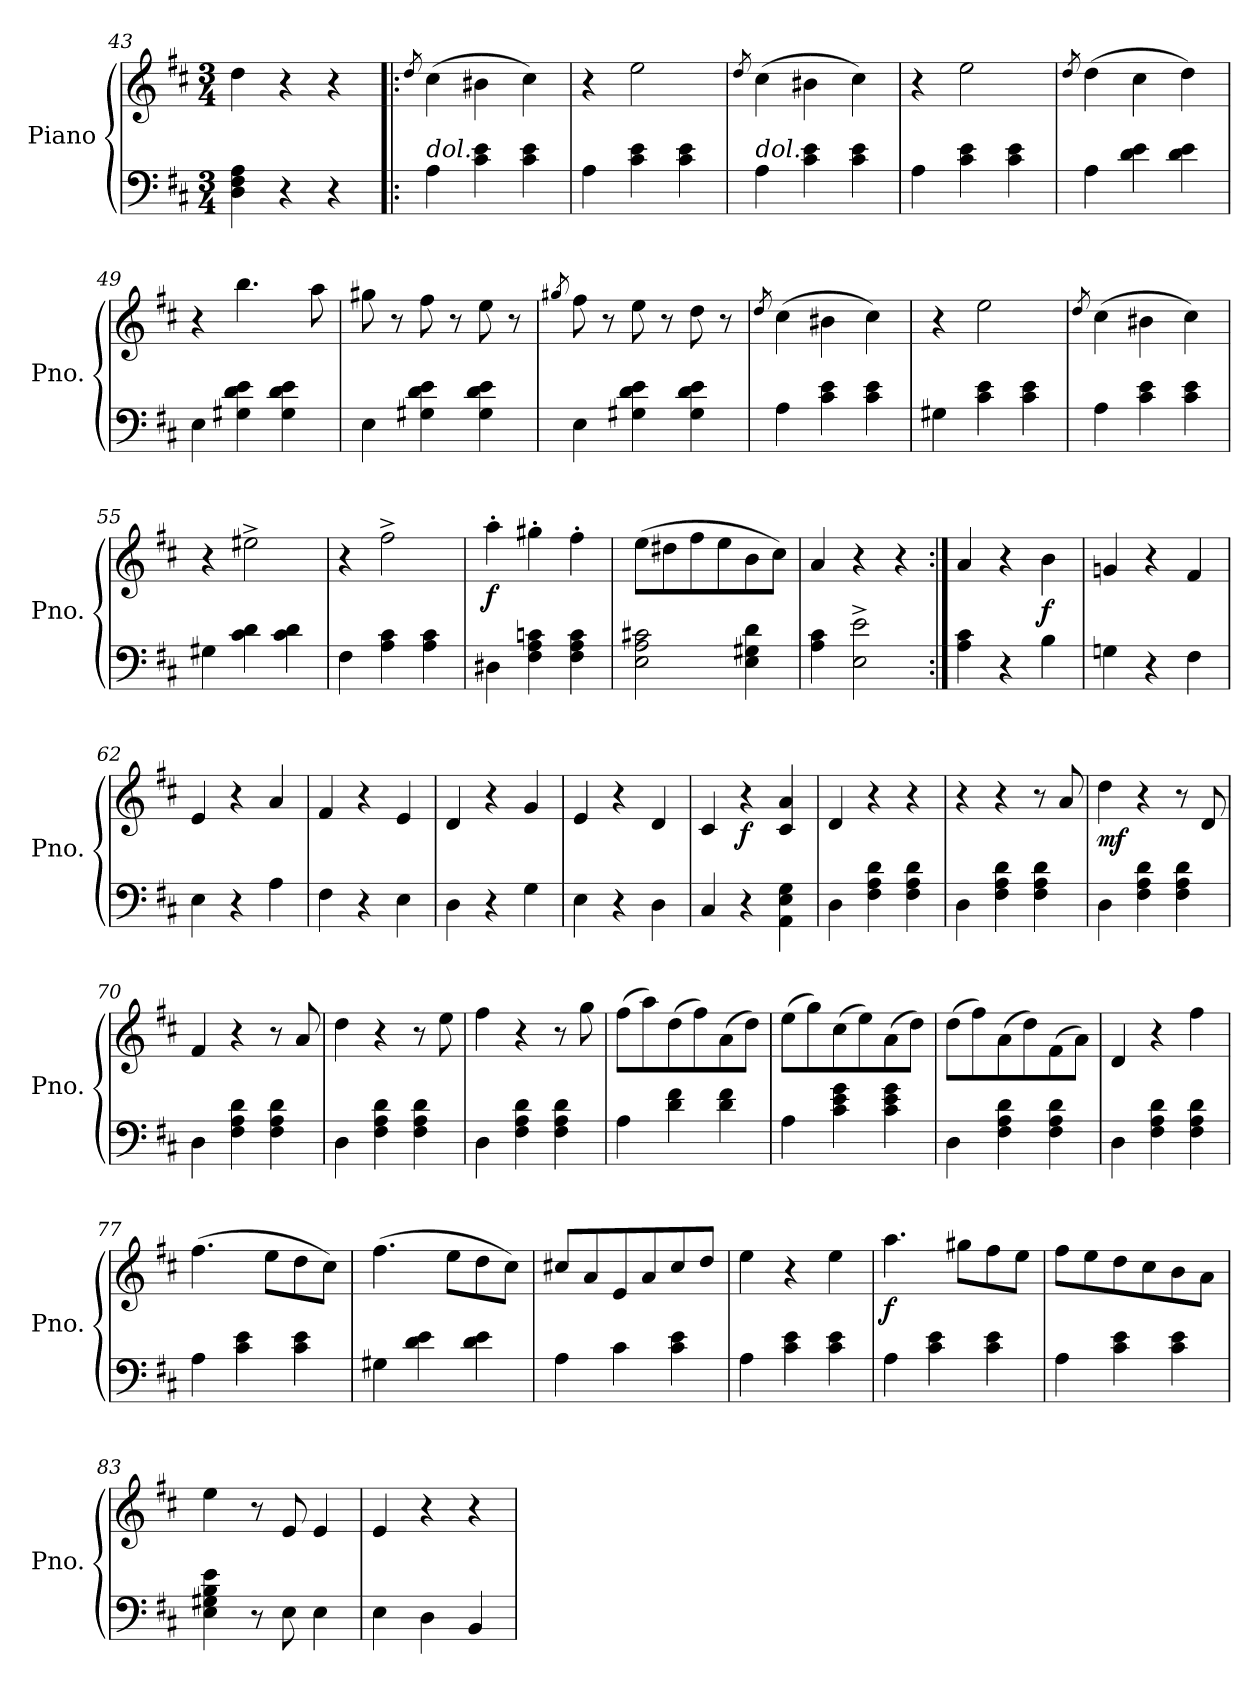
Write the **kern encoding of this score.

**kern	**kern	**dynam
*part1	*part1	*part1
*staff2	*staff1	*staff1/2
*I"Piano	*	*
*I'Pno.	*	*
*clefF4	*clefG2	*
*k[f#c#]	*k[f#c#]	*
*M3/4	*M3/4	*
=43	=43	=43
4D\ 4F#\ 4A\	4dd\	.
4r	4r	.
4r	4r	.
=44!|:	=44!|:	=44!|:
.	8qdd/	.
!LO:TX:a:i:t=dol.	!	!
4A\	(>4cc#\	.
4c#\ 4e\	4b#X\	.
4c#\ 4e\	4cc#\)	.
=45	=45	=45
4A\	4r	.
4c#\ 4e\	2ee\	.
4c#\ 4e\	.	.
=46	=46	=46
.	8qdd/	.
!LO:TX:a:i:t=dol.	!	!
4A\	(>4cc#\	.
4c#\ 4e\	4b#X\	.
4c#\ 4e\	4cc#\)	.
=47	=47	=47
4A\	4r	.
4c#\ 4e\	2ee\	.
4c#\ 4e\	.	.
=48	=48	=48
.	8qdd/	.
4A\	(>4dd\	.
4d\ 4e\	4cc#\	.
4d\ 4e\	4dd\)	.
=49	=49	=49
4E\	4r	.
4G#X\ 4d\ 4e\	4.bb\	.
4G#\ 4d\ 4e\	.	.
.	8aa\	.
!!LO:LB:g=z
=50	=50	=50
4E\	8gg#X\	.
.	8r	.
4G#X\ 4d\ 4e\	8ff#\	.
.	8r	.
4G#\ 4d\ 4e\	8ee\	.
.	8r	.
=51	=51	=51
.	8qgg#X/	.
4E\	8ff#\	.
.	8r	.
4G#X\ 4d\ 4e\	8ee\	.
.	8r	.
4G#\ 4d\ 4e\	8dd\	.
.	8r	.
=52	=52	=52
.	8qdd/	.
4A\	(>4cc#\	.
4c#\ 4e\	4b#X\	.
4c#\ 4e\	4cc#\)	.
=53	=53	=53
4G#X\	4r	.
4c#\ 4e\	2ee\	.
4c#\ 4e\	.	.
=54	=54	=54
.	8qdd/	.
4A\	(>4cc#\	.
4c#\ 4e\	4b#X\	.
4c#\ 4e\	4cc#\)	.
=55	=55	=55
4G#X\	4r	.
4c#\ 4d\	2ee#X^\	.
4c#\ 4d\	.	.
=56	=56	=56
4F#\	4r	.
4A\ 4c#\	2ff#^\	.
4A\ 4c#\	.	.
=57	=57	=57
!	!	!LO:DY:b
4D#X\	4aa'\	f
4F#\ 4A\ 4cn\	4gg#X'\	.
4F#\ 4A\ 4c\	4ff#'\	.
!!LO:PB:g=z
=58	=58	=58
2E\ 2A\ 2c#X\	(>8ee\L	.
.	8dd#X\	.
.	8ff#\	.
.	8ee\	.
4E\ 4G#X\ 4d\	8b\	.
.	8cc#\J)	.
=59	=59	=59
4A\ 4c#\	4a/	.
2E\^ 2e\^	4r	.
.	4r	.
=60:|!	=60:|!	=60:|!
4A\ 4c#\	4a/	.
4r	4r	.
!	!	!LO:DY:b
4B\	4b\	f
=61	=61	=61
4Gn\	4gn/	.
4r	4r	.
4F#\	4f#/	.
=62	=62	=62
4E\	4e/	.
4r	4r	.
4A\	4a/	.
=63	=63	=63
4F#\	4f#/	.
4r	4r	.
4E\	4e/	.
=64	=64	=64
4D\	4d/	.
4r	4r	.
4G\	4g/	.
=65	=65	=65
4E\	4e/	.
4r	4r	.
4D\	4d/	.
=66	=66	=66
4C#/	4c#/	.
!	!	!LO:DY:b
4r	4r	f
4AA\ 4E\ 4G\	4c#/ 4a/	.
=67	=67	=67
4D\	4d/	.
4F#\ 4A\ 4d\	4r	.
4F#\ 4A\ 4d\	4r	.
=68	=68	=68
4D\	4r	.
4F#\ 4A\ 4d\	4r	.
4F#\ 4A\ 4d\	8r	.
.	8a/	.
!!LO:LB:g=z
=69	=69	=69
!	!	!LO:DY:b
4D\	4dd\	mf
4F#\ 4A\ 4d\	4r	.
4F#\ 4A\ 4d\	8r	.
.	8d/	.
=70	=70	=70
4D\	4f#/	.
4F#\ 4A\ 4d\	4r	.
4F#\ 4A\ 4d\	8r	.
.	8a/	.
=71	=71	=71
4D\	4dd\	.
4F#\ 4A\ 4d\	4r	.
4F#\ 4A\ 4d\	8r	.
.	8ee\	.
=72	=72	=72
4D\	4ff#\	.
4F#\ 4A\ 4d\	4r	.
4F#\ 4A\ 4d\	8r	.
.	8gg\	.
=73	=73	=73
4A\	(>8ff#\L	.
.	8aa\)	.
4d\ 4f#\	(>8dd\	.
.	8ff#\)	.
4d\ 4f#\	(>8a\	.
.	8dd\J)	.
=74	=74	=74
4A\	(>8ee\L	.
.	8gg\)	.
4c#\ 4e\ 4g\	(>8cc#\	.
.	8ee\)	.
4c#\ 4e\ 4g\	(>8a\	.
.	8dd\J)	.
=75	=75	=75
4D\	(>8dd\L	.
.	8ff#\)	.
4F#\ 4A\ 4d\	(>8a\	.
.	8dd\)	.
4F#\ 4A\ 4d\	(>8f#\	.
.	8a\J)	.
=76	=76	=76
4D\	4d/	.
4F#\ 4A\ 4d\	4r	.
4F#\ 4A\ 4d\	4ff#\	.
=77	=77	=77
4A\	(>4.ff#\	.
4c#\ 4e\	.	.
.	8ee\L	.
4c#\ 4e\	8dd\	.
.	8cc#\J)	.
!!LO:LB:g=z
=78	=78	=78
4G#X\	(>4.ff#\	.
4d\ 4e\	.	.
.	8ee\L	.
4d\ 4e\	8dd\	.
.	8cc#\J)	.
=79	=79	=79
4A\	8cc#X/L	.
.	8a/	.
4c#\	8e/	.
.	8a/	.
4c#\ 4e\	8cc#/	.
.	8dd/J	.
=80	=80	=80
4A\	4ee\	.
4c#\ 4e\	4r	.
4c#\ 4e\	4ee\	.
=81	=81	=81
!	!	!LO:DY:b
4A\	4.aa\	f
4c#\ 4e\	.	.
.	8gg#X\L	.
4c#\ 4e\	8ff#\	.
.	8ee\J	.
=82	=82	=82
4A\	8ff#\L	.
.	8ee\	.
4c#\ 4e\	8dd\	.
.	8cc#\	.
4c#\ 4e\	8b\	.
.	8a\J	.
=83	=83	=83
4E\ 4G#X\ 4B\ 4e\	4ee\	.
8r	8r	.
8E\	8e/	.
4E\	4e/	.
=84	=84	=84
4E\	4e/	.
4D\	4r	.
4BB/	4r	.
=	=	=
*-	*-	*-
